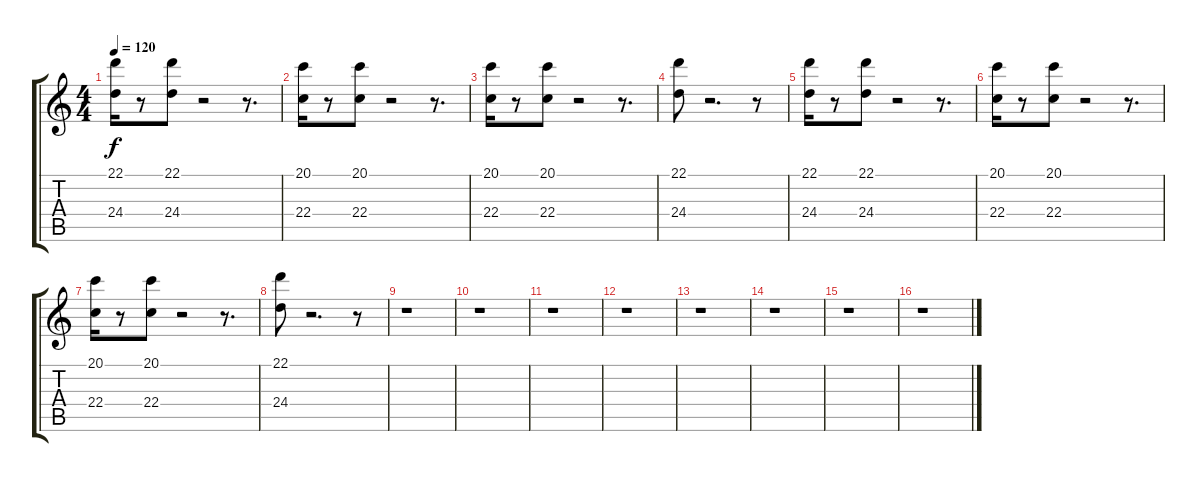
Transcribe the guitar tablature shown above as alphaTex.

\track "" {instrument lead8bassandlead}
\staff {score tabs}
\tuning (E4 B3 G3 D3 A2 E2) {hide}
\ts (4 4)
\tempo 120
\clef g2
\ks c
(22.1 24.4).16{dy f} r.8 (22.1 24.4).8 r.2 r.8{d} |
(20.1 22.4).16 r.8 (20.1 22.4).8 r.2 r.8{d} |
(20.1 22.4).16 r.8 (20.1 22.4).8 r.2 r.8{d} |
(22.1 24.4).8 r.2{d} r.8 |
(22.1 24.4).16 r.8 (22.1 24.4).8 r.2 r.8{d} |
(20.1 22.4).16 r.8 (20.1 22.4).8 r.2 r.8{d} |
(20.1 22.4).16 r.8 (20.1 22.4).8 r.2 r.8{d} |
(22.1 24.4).8 r.2{d} r.8 |
r.1 |
r.1 |
r.1 |
r.1 |
r.1 |
r.1 |
r.1 |
r.1
